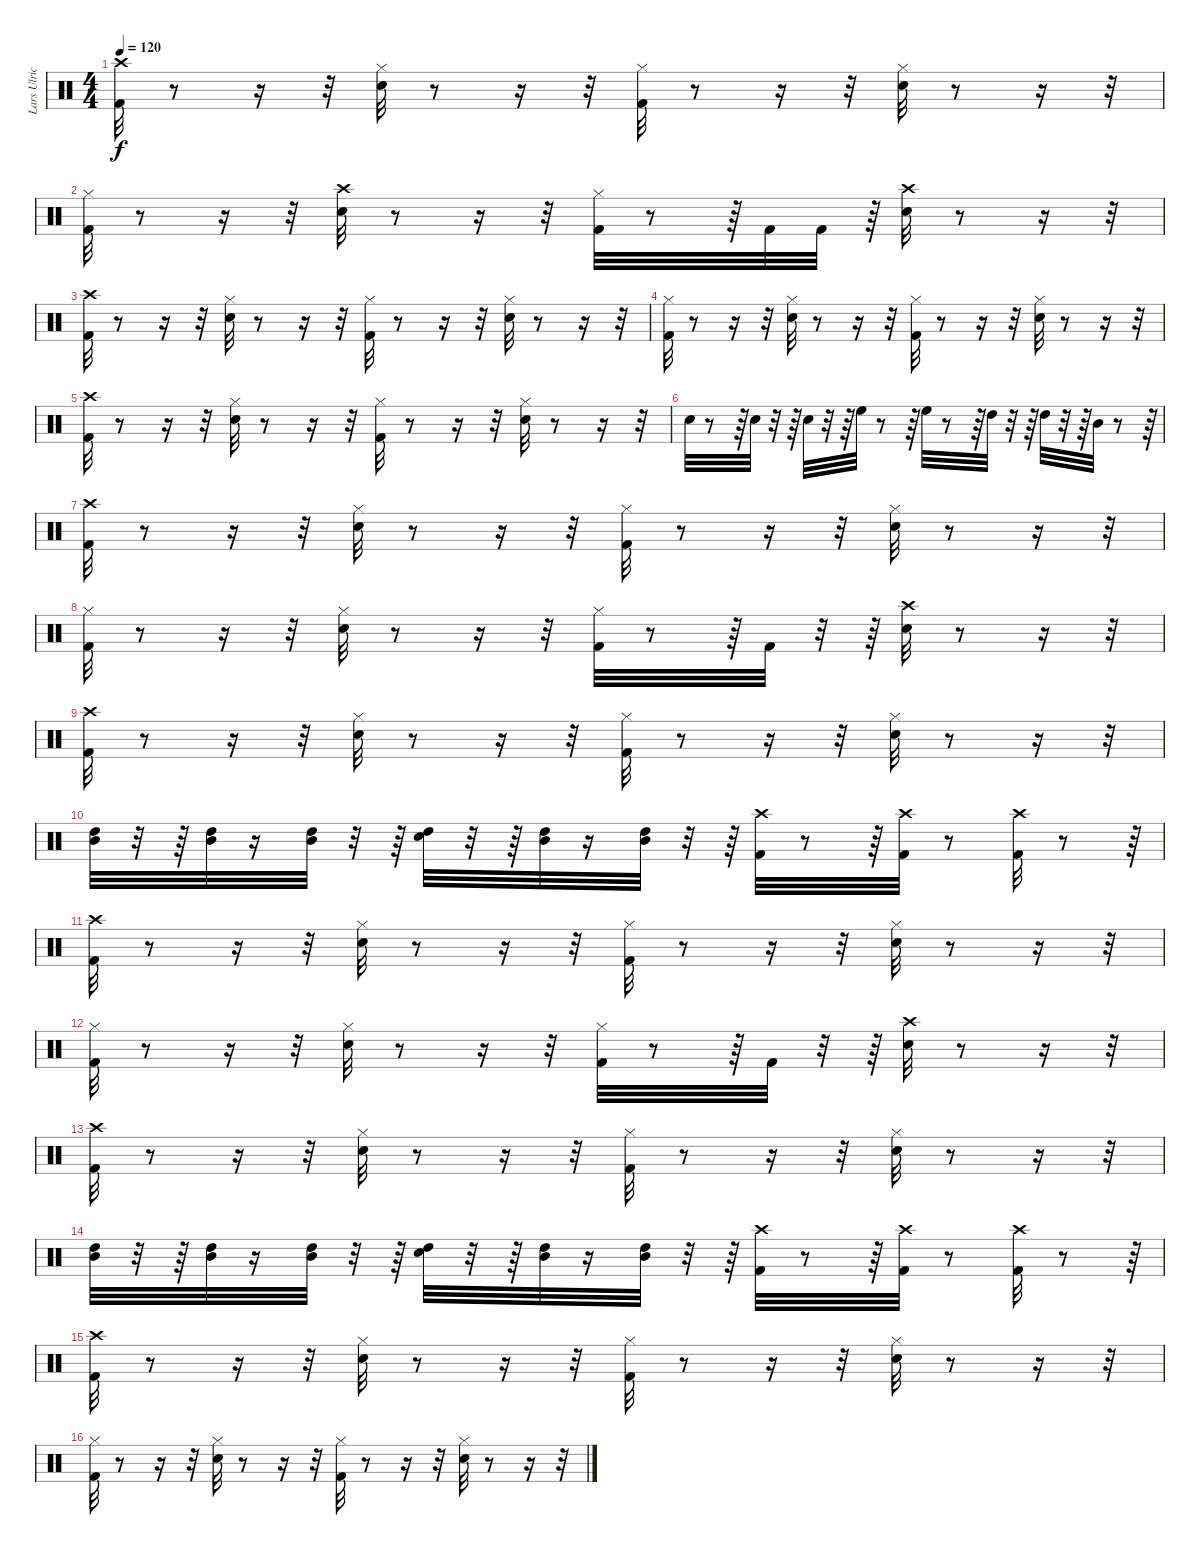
\track ("Lars Ulrich" "Lars Ulric") {instrument percussion}
\staff {score}
\articulation defaults
\ts (4 4)
\tempo 120
\clef neutral
\ks c
("Kick (hit) 2" "Crash high (hit)").32{dy f} r.8 r.16 r.32 ("Snare (hit) 2" "Hi-Hat (closed)").32 r.8 r.16 r.32 ("Kick (hit) 2" "Hi-Hat (closed)").32 r.8 r.16 r.32 ("Snare (hit) 2" "Hi-Hat (closed)").32 r.8 r.16 r.32 |
("Hi-Hat (closed)" "Kick (hit) 2").32 r.8 r.16 r.32 ("Crash high (hit)" "Snare (hit) 2").32 r.8 r.16 r.32 ("Kick (hit) 2" "Hi-Hat (closed)").32 r.8 r.64 "Kick (hit) 2".32 "Kick (hit) 2".32 r.64 ("Crash high (hit)" "Snare (hit) 2").32 r.8 r.16 r.32 |
("Kick (hit) 2" "Crash high (hit)").32 r.8 r.16 r.32 ("Snare (hit) 2" "Hi-Hat (closed)").32 r.8 r.16 r.32 ("Kick (hit) 2" "Hi-Hat (closed)").32 r.8 r.16 r.32 ("Snare (hit) 2" "Hi-Hat (closed)").32 r.8 r.16 r.32 |
("Kick (hit) 2" "Hi-Hat (closed)").32 r.8 r.16 r.32 ("Snare (hit) 2" "Hi-Hat (closed)").32 r.8 r.16 r.32 ("Kick (hit) 2" "Hi-Hat (closed)").32 r.8 r.16 r.32 ("Snare (hit) 2" "Hi-Hat (closed)").32 r.8 r.16 r.32 |
("Crash high (hit)" "Kick (hit) 2").32 r.8 r.16 r.32 ("Hi-Hat (closed)" "Snare (hit) 2").32 r.8 r.16 r.32 ("Hi-Hat (closed)" "Kick (hit) 2").32 r.8 r.16 r.32 ("Hi-Hat (closed)" "Snare (hit) 2").32 r.8 r.16 r.32 |
"Snare (hit) 2".32 r.8 r.64 "Snare (hit) 2".32 r.32 r.64 "Snare (hit) 2".32 r.32 r.64 "High Floor Tom (hit)".32 r.8 r.64 "High Floor Tom (hit)".32 r.8 r.64 "High Tom (hit)".32 r.32 r.64 "High Tom (hit)".32 r.32 r.64 "Mid Tom (hit)".32 r.8 r.64 |
("Kick (hit) 2" "Crash high (hit)").32 r.8 r.16 r.32 ("Snare (hit) 2" "Hi-Hat (closed)").32 r.8 r.16 r.32 ("Kick (hit) 2" "Hi-Hat (closed)").32 r.8 r.16 r.32 ("Snare (hit) 2" "Hi-Hat (closed)").32 r.8 r.16 r.32 |
("Hi-Hat (closed)" "Kick (hit) 2").32 r.8 r.16 r.32 ("Snare (hit) 2" "Hi-Hat (closed)").32 r.8 r.16 r.32 ("Kick (hit) 2" "Hi-Hat (closed)").32 r.8 r.64 "Kick (hit) 2".32 r.32 r.64 ("Crash high (hit)" "Snare (hit) 2").32 r.8 r.16 r.32 |
("Kick (hit) 2" "Crash high (hit)").32 r.8 r.16 r.32 ("Snare (hit) 2" "Hi-Hat (closed)").32 r.8 r.16 r.32 ("Kick (hit) 2" "Hi-Hat (closed)").32 r.8 r.16 r.32 ("Snare (hit) 2" "Hi-Hat (closed)").32 r.8 r.16 r.32 |
("High Tom (hit)" "Mid Tom (hit)").32 r.32 r.64 ("High Tom (hit)" "Mid Tom (hit)").32 r.16 ("High Tom (hit)" "Mid Tom (hit)").32 r.32 r.64 ("Snare (hit) 2" "High Tom (hit)").32 r.32 r.64 ("High Tom (hit)" "Mid Tom (hit)").32 r.16 ("High Tom (hit)" "Mid Tom (hit)").32 r.32 r.64 ("Kick (hit) 2" "Crash high (hit)").32 r.8 r.64 ("Kick (hit) 2" "Crash high (hit)").32 r.8 ("Kick (hit) 2" "Crash high (hit)").32 r.8 r.64 |
("Kick (hit) 2" "Crash high (hit)").32 r.8 r.16 r.32 ("Snare (hit) 2" "Hi-Hat (closed)").32 r.8 r.16 r.32 ("Kick (hit) 2" "Hi-Hat (closed)").32 r.8 r.16 r.32 ("Snare (hit) 2" "Hi-Hat (closed)").32 r.8 r.16 r.32 |
("Hi-Hat (closed)" "Kick (hit) 2").32 r.8 r.16 r.32 ("Snare (hit) 2" "Hi-Hat (closed)").32 r.8 r.16 r.32 ("Kick (hit) 2" "Hi-Hat (closed)").32 r.8 r.64 "Kick (hit) 2".32 r.32 r.64 ("Crash high (hit)" "Snare (hit) 2").32 r.8 r.16 r.32 |
("Kick (hit) 2" "Crash high (hit)").32 r.8 r.16 r.32 ("Snare (hit) 2" "Hi-Hat (closed)").32 r.8 r.16 r.32 ("Kick (hit) 2" "Hi-Hat (closed)").32 r.8 r.16 r.32 ("Snare (hit) 2" "Hi-Hat (closed)").32 r.8 r.16 r.32 |
("High Tom (hit)" "Mid Tom (hit)").32 r.32 r.64 ("High Tom (hit)" "Mid Tom (hit)").32 r.16 ("High Tom (hit)" "Mid Tom (hit)").32 r.32 r.64 ("Snare (hit) 2" "High Tom (hit)").32 r.32 r.64 ("High Tom (hit)" "Mid Tom (hit)").32 r.16 ("High Tom (hit)" "Mid Tom (hit)").32 r.32 r.64 ("Kick (hit) 2" "Crash high (hit)").32 r.8 r.64 ("Kick (hit) 2" "Crash high (hit)").32 r.8 ("Kick (hit) 2" "Crash high (hit)").32 r.8 r.64 |
("Kick (hit) 2" "Crash high (hit)").32 r.8 r.16 r.32 ("Snare (hit) 2" "Hi-Hat (closed)").32 r.8 r.16 r.32 ("Kick (hit) 2" "Hi-Hat (closed)").32 r.8 r.16 r.32 ("Snare (hit) 2" "Hi-Hat (closed)").32 r.8 r.16 r.32 |
("Kick (hit) 2" "Hi-Hat (closed)").32 r.8 r.16 r.32 ("Snare (hit) 2" "Hi-Hat (closed)").32 r.8 r.16 r.32 ("Kick (hit) 2" "Hi-Hat (closed)").32 r.8 r.16 r.32 ("Snare (hit) 2" "Hi-Hat (closed)").32 r.8 r.16 r.32
